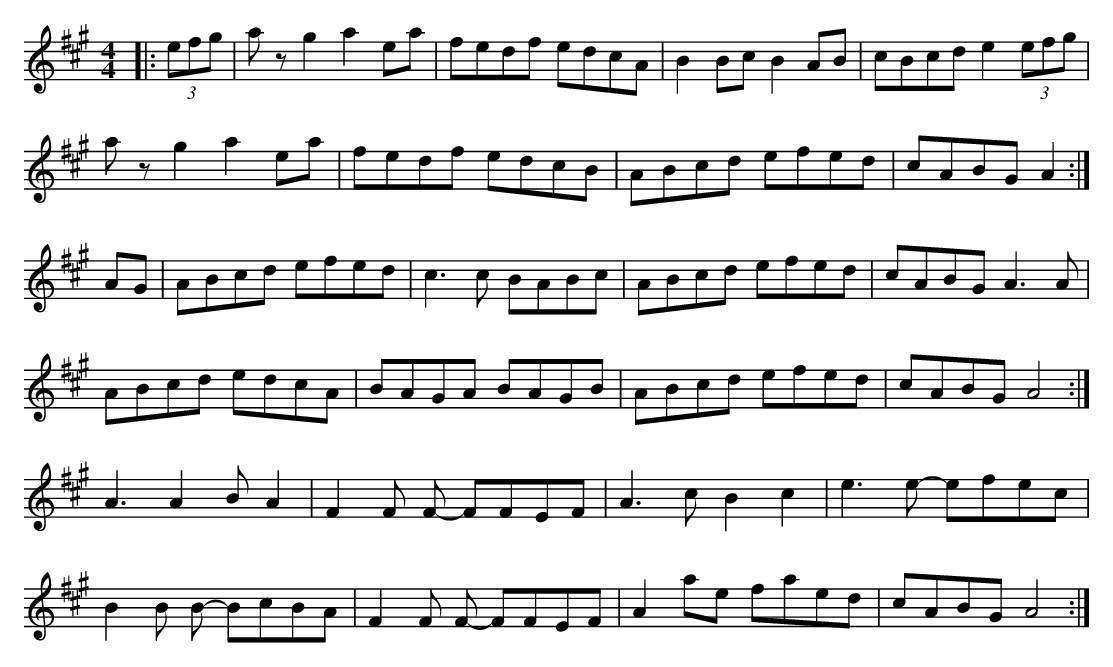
X:1
M:4/4
K:A
|:(3efg|az g2 a2 ea|fedf edcA|B2Bc B2AB|cBcd e2(3efg|
az g2 a2 ea|fedf edcB|ABcd efed|cABG A2:|
AG|ABcd efed|c3 c BABc|ABcd efed|cABG A3 A|
ABcd edcA|BAGA BAGB|ABcd efed|cABG A4:|
A3 A2 BA2|F2F F- FFEF|A3 cB2 c2|e3 e- efec|
B2B B- BcBA|F2F F- FFEF|A2 ae faed|cABG A4:|
